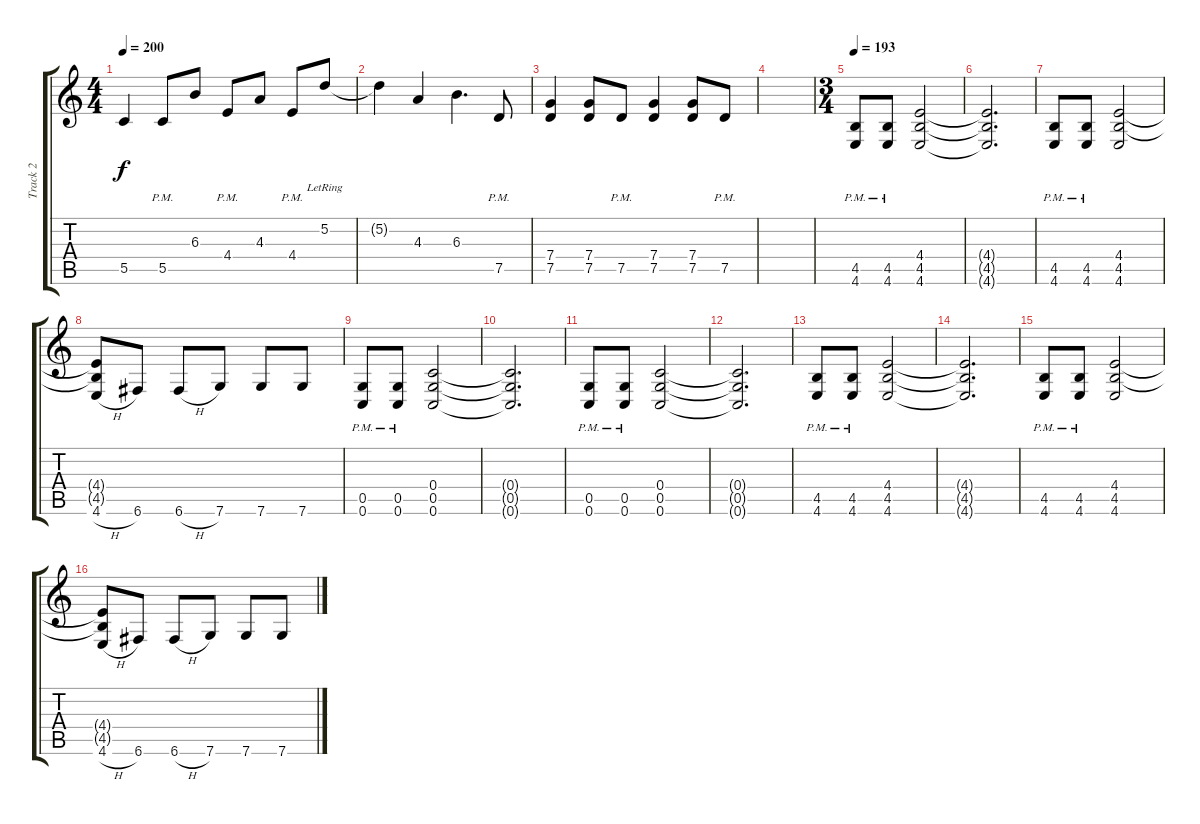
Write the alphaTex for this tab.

\track ("Track 2" "Track 2") {instrument overdrivenguitar}
\staff {score tabs}
\tuning (D4 A3 F3 C3 G2 C2) {hide}
\ts (4 4)
\tempo 200
\clef g2
\ks c
5.5{t}.4{dy f} 5.5{pm}.8 6.3.8 4.4{pm}.8 4.3.8 4.4{pm}.8 5.2{lr}.8 |
5.2{t}.4 4.3.4 6.3.4{d} 7.5{pm}.8 |
(7.4 7.5).4 (7.4 7.5).8 7.5{pm}.8 (7.4 7.5).4 (7.4 7.5).8 7.5{pm}.8 |
|
\ts (3 4)
\tempo 193
(4.5{pm} 4.6{pm}).8 (4.5{pm} 4.6{pm}).8 (4.4 4.5 4.6).2 |
(4.4{t} 4.5{t} 4.6{t}).2{d} |
(4.5{pm} 4.6{pm}).8 (4.5{pm} 4.6{pm}).8 (4.4 4.5 4.6).2 |
(4.4{t} 4.5{t} 4.6{h}).8 6.6.8 6.6{h}.8 7.6.8 7.6.8 7.6.8 |
(0.5{pm} 0.6{pm}).8 (0.5{pm} 0.6{pm}).8 (0.4 0.5 0.6).2 |
(0.4{t} 0.5{t} 0.6{t}).2{d} |
(0.5{pm} 0.6{pm}).8 (0.5{pm} 0.6{pm}).8 (0.4 0.5 0.6).2 |
(0.4{t} 0.5{t} 0.6{t}).2{d} |
(4.5{pm} 4.6{pm}).8 (4.5{pm} 4.6{pm}).8 (4.4 4.5 4.6).2 |
(4.4{t} 4.5{t} 4.6{t}).2{d} |
(4.5{pm} 4.6{pm}).8 (4.5{pm} 4.6{pm}).8 (4.4 4.5 4.6).2 |
(4.4{t} 4.5{t} 4.6{h}).8 6.6.8 6.6{h}.8 7.6.8 7.6.8 7.6.8
